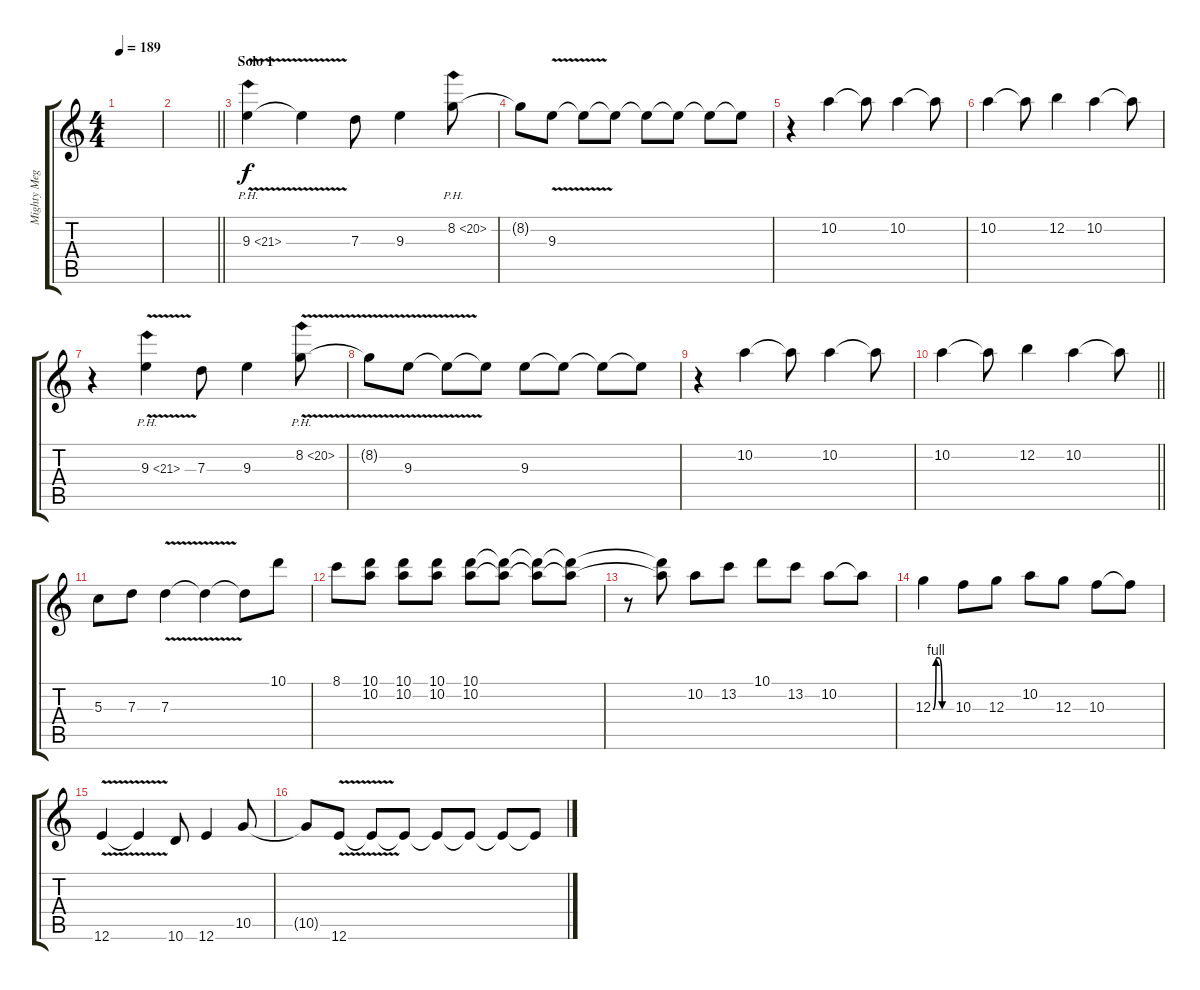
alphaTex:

\track ("Mighty Megazord (Solo)" "Mighty Meg") {instrument distortionguitar}
\staff {score tabs}
\tuning (E4 B3 G3 D3 A2 E2) {hide}
\ts (4 4)
\tempo 189
\clef g2
\ks c
|
\barLineRight lightlight
|
\section ("" "Solo 1")
9.3{ph 12 v}.4 9.3{t}.4 7.3.8 9.3.4 8.2{ph 12}.8 |
8.2{t}.8 9.3{v}.8 9.3{t}.8 9.3{t}.8 9.3{t}.8 9.3{t}.8 9.3{t}.8 9.3{t}.8 |
r.4 10.2.4 10.2{t}.8 10.2.4 10.2{t}.8 |
10.2.4 10.2{t}.8 12.2.4 10.2.4 10.2{t}.8 |
r.4 9.3{ph 12 v}.4 7.3.8 9.3.4 8.2{ph 12 v}.8 |
8.2{t}.8 9.3{v}.8 9.3{t}.8 9.3{t}.8 9.3.8 9.3{t}.8 9.3{t}.8 9.3{t}.8 |
r.4 10.2.4 10.2{t}.8 10.2.4 10.2{t}.8 |
\barLineRight lightlight
10.2.4 10.2{t}.8 12.2.4 10.2.4 10.2{t}.8 |
\section ("" "")
5.3.8 7.3.8 7.3{v}.4 7.3{t}.4 7.3{t}.8 10.1.8 |
8.1.8 (10.1 10.2).8 (10.1 10.2).8 (10.1 10.2).8 (10.1 10.2).8 (10.1{t} 10.2{t}).8 (10.1{t} 10.2{t}).8 (10.1{t} 10.2{t}).8 |
r.8 (10.1{t} 10.2{t}).8 10.2.8 13.2.8 10.1.8 13.2.8 10.2.8 10.2{t}.8 |
12.3{be (custom 0 0 10 4 20 4 30 0 60 0)}.4 10.3.8 12.3.8 10.2.8 12.3.8 10.3.8 10.3{t}.8 |
12.6{v}.4 12.6{t}.4 10.6.8 12.6.4 10.5.8 |
10.5{t}.8 12.6{v}.8 12.6{t}.8 12.6{t}.8 12.6{t}.8 12.6{t}.8 12.6{t}.8 12.6{t}.8
